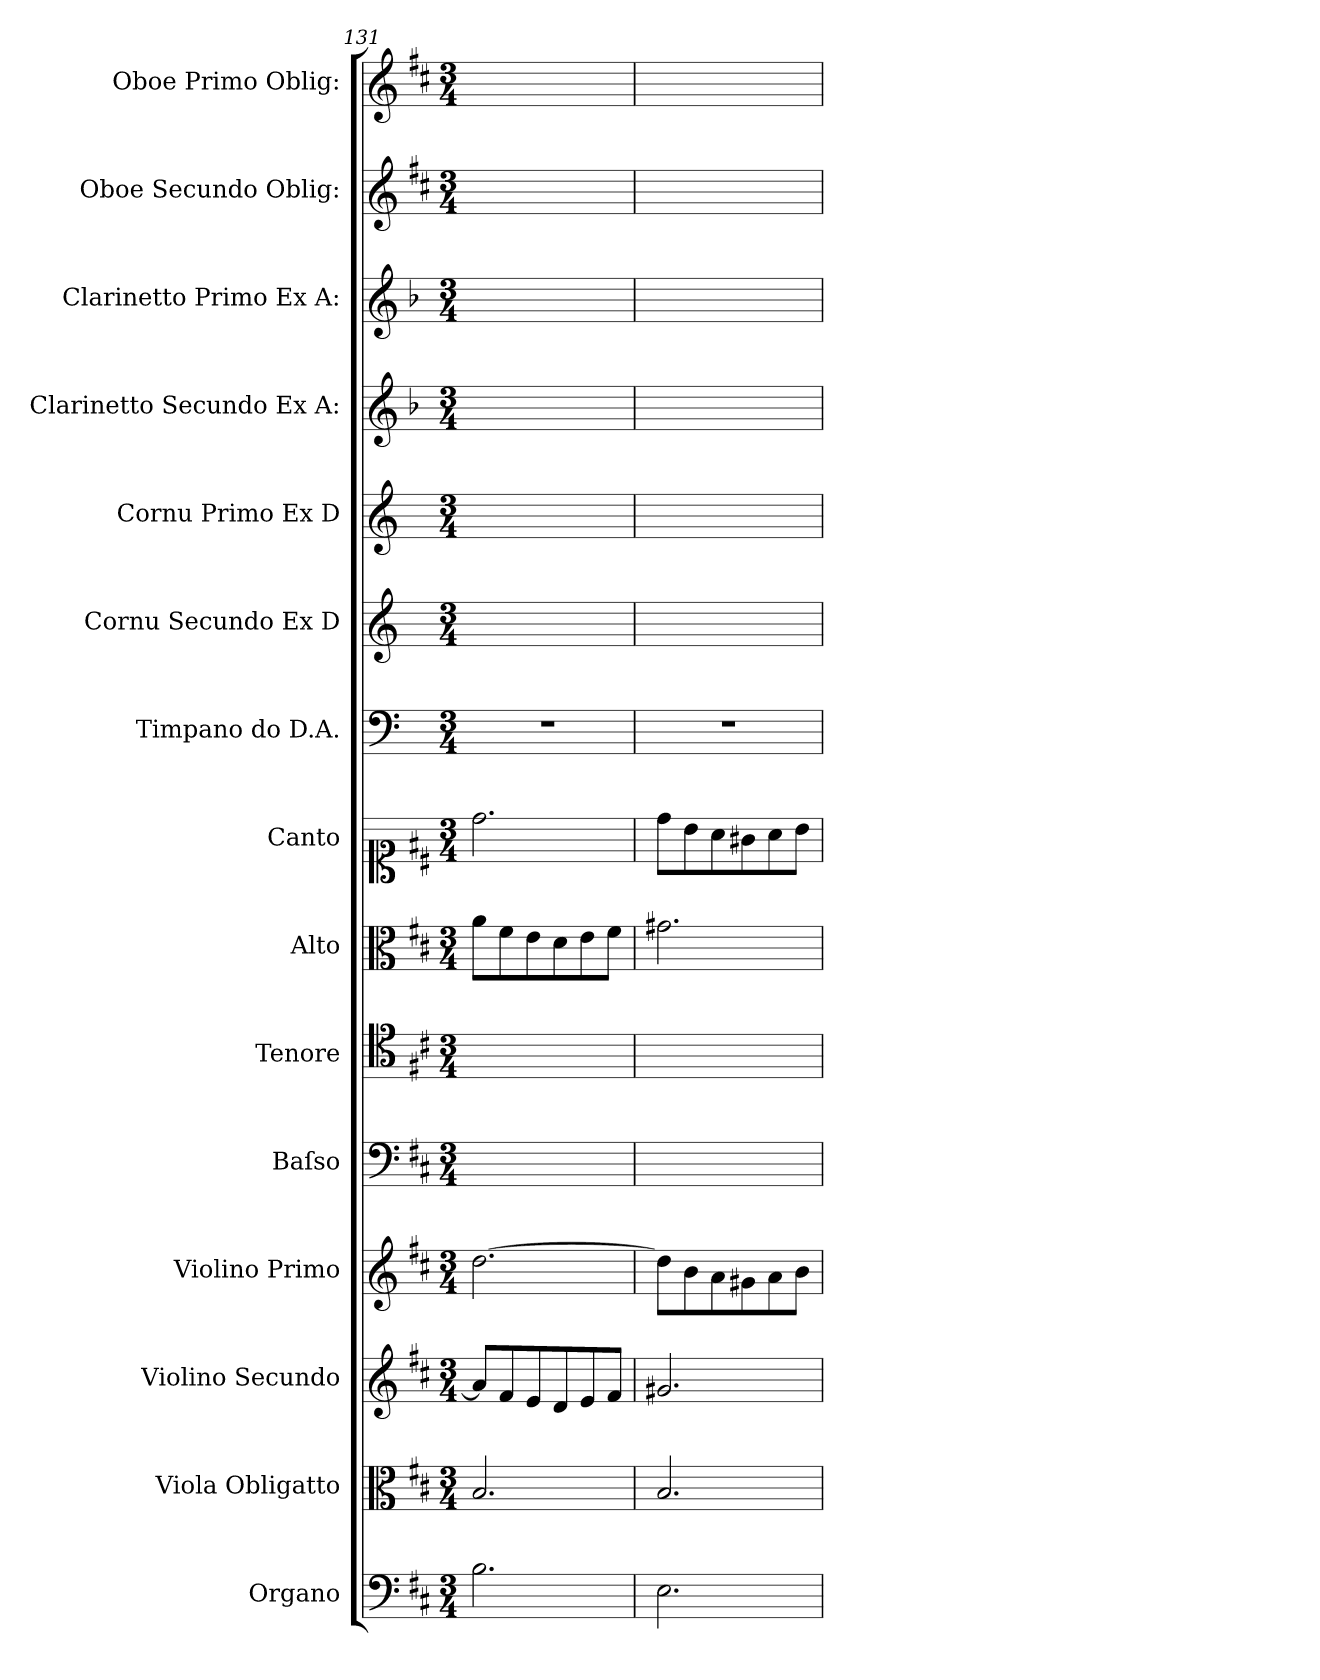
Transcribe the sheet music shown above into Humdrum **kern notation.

**kern	**kern	**kern	**kern	**kern	**kern	**kern	**kern	**kern	**kern	**kern	**kern	**kern	**kern	**kern
*part15	*part14	*part13	*part12	*part11	*part10	*part9	*part8	*part7	*part6	*part5	*part4	*part3	*part2	*part1
*staff15	*staff14	*staff13	*staff12	*staff11	*staff10	*staff9	*staff8	*staff7	*staff6	*staff5	*staff4	*staff3	*staff2	*staff1
*I"Organo	*I"Viola Obligatto	*I"Violino Secundo	*I"Violino Primo	*I"Baſso	*I"Tenore	*I"Alto	*I"Canto	*I"Timpano do D.A.	*I"Cornu Secundo Ex D	*I"Cornu Primo Ex D	*I"Clarinetto Secundo Ex A:	*I"Clarinetto Primo Ex A:	*I"Oboe Secundo Oblig:	*I"Oboe Primo Oblig:
*I'org	*I'vla obl	*I'vl 2	*I'vl 1	*I'B	*I'T	*I'A	*	*I'timp	*	*	*I'cl 2 in A	*I'cl 1 in A	*I'ob 2	*I'ob 1
*clefF4	*clefC3	*clefG2	*clefG2	*clefF4	*clefC4	*clefC3	*clefC1	*clefF4	*clefG2	*clefG2	*clefG2	*clefG2	*clefG2	*clefG2
*	*	*	*	*	*	*	*	*	*ITrd-1c-2	*ITrd-1c-2	*ITrd2c3	*ITrd2c3	*	*
*k[f#c#]	*k[f#c#]	*k[f#c#]	*k[f#c#]	*k[f#c#]	*k[f#c#]	*k[f#c#]	*k[f#c#]	*k[]	*k[f#c#]	*k[f#c#]	*k[f#c#]	*k[f#c#]	*k[f#c#]	*k[f#c#]
*M3/4	*M3/4	*M3/4	*M3/4	*M3/4	*M3/4	*M3/4	*M3/4	*M3/4	*M3/4	*M3/4	*M3/4	*M3/4	*M3/4	*M3/4
=131	=131	=131	=131	=131	=131	=131	=131	=131	=131	=131	=131	=131	=131	=131
2.B\	2.B/	8a/L]	[2.dd\	2.ryy	2.ryy	8a\L	2.dd\	2.r	2.ryy	2.ryy	2.ryy	2.ryy	2.ryy	2.ryy
.	.	8f#/	.	.	.	8f#\	.	.	.	.	.	.	.	.
.	.	8e/	.	.	.	8e\	.	.	.	.	.	.	.	.
.	.	8d/	.	.	.	8d\	.	.	.	.	.	.	.	.
.	.	8e/	.	.	.	8e\	.	.	.	.	.	.	.	.
.	.	8f#/J	.	.	.	8f#\J	.	.	.	.	.	.	.	.
=132	=132	=132	=132	=132	=132	=132	=132	=132	=132	=132	=132	=132	=132	=132
2.E\	2.B/	2.g#X/	8dd\L]	2.ryy	2.ryy	2.g#X\	8dd\L	2.r	2.ryy	2.ryy	2.ryy	2.ryy	2.ryy	2.ryy
.	.	.	8b\	.	.	.	8b\	.	.	.	.	.	.	.
.	.	.	8a\	.	.	.	8a\	.	.	.	.	.	.	.
.	.	.	8g#X\	.	.	.	8g#X\	.	.	.	.	.	.	.
.	.	.	8a\	.	.	.	8a\	.	.	.	.	.	.	.
.	.	.	8b\J	.	.	.	8b\J	.	.	.	.	.	.	.
=	=	=	=	=	=	=	=	=	=	=	=	=	=	=
*-	*-	*-	*-	*-	*-	*-	*-	*-	*-	*-	*-	*-	*-	*-
